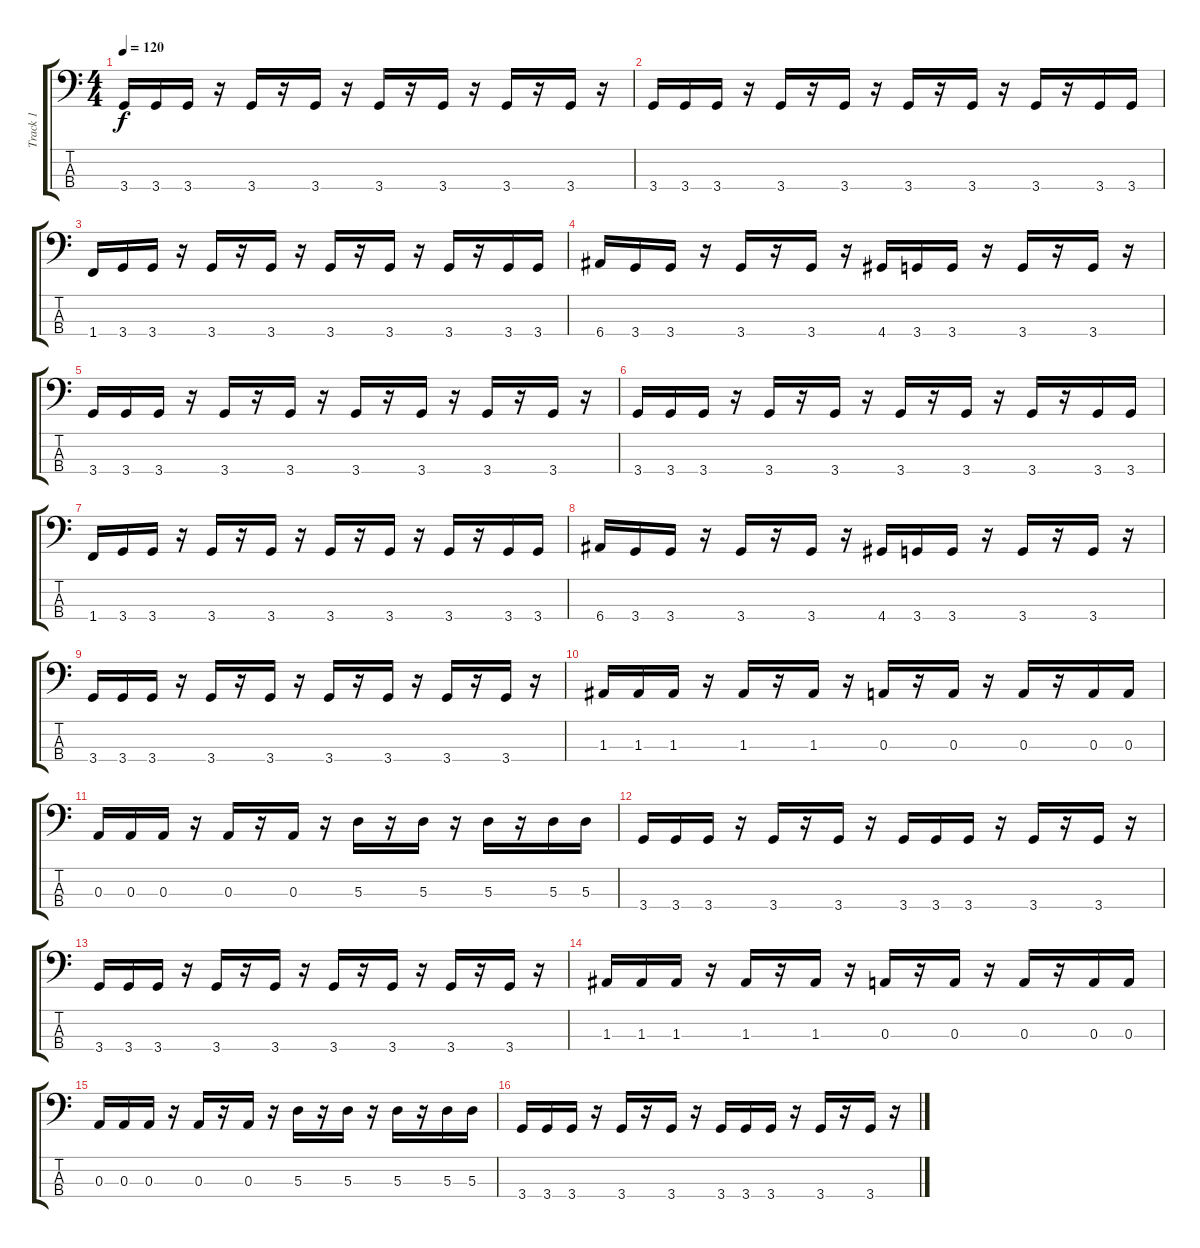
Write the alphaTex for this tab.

\track ("Track 1" "Track 1") {instrument electricbasspick}
\staff {score tabs}
\tuning (G2 D2 A1 E1) {hide}
\ts (4 4)
\tempo 120
\clef f4
\ks c
3.4.16{dy f instrument electricbasspick} 3.4.16 3.4.16 r.16 3.4.16 r.16 3.4.16 r.16 3.4.16 r.16 3.4.16 r.16 3.4.16 r.16 3.4.16 r.16 |
3.4.16 3.4.16 3.4.16 r.16 3.4.16 r.16 3.4.16 r.16 3.4.16 r.16 3.4.16 r.16 3.4.16 r.16 3.4.16 3.4.16 |
1.4.16 3.4.16 3.4.16 r.16 3.4.16 r.16 3.4.16 r.16 3.4.16 r.16 3.4.16 r.16 3.4.16 r.16 3.4.16 3.4.16 |
6.4.16 3.4.16 3.4.16 r.16 3.4.16 r.16 3.4.16 r.16 4.4.16 3.4.16 3.4.16 r.16 3.4.16 r.16 3.4.16 r.16 |
3.4.16 3.4.16 3.4.16 r.16 3.4.16 r.16 3.4.16 r.16 3.4.16 r.16 3.4.16 r.16 3.4.16 r.16 3.4.16 r.16 |
3.4.16 3.4.16 3.4.16 r.16 3.4.16 r.16 3.4.16 r.16 3.4.16 r.16 3.4.16 r.16 3.4.16 r.16 3.4.16 3.4.16 |
1.4.16 3.4.16 3.4.16 r.16 3.4.16 r.16 3.4.16 r.16 3.4.16 r.16 3.4.16 r.16 3.4.16 r.16 3.4.16 3.4.16 |
6.4.16 3.4.16 3.4.16 r.16 3.4.16 r.16 3.4.16 r.16 4.4.16 3.4.16 3.4.16 r.16 3.4.16 r.16 3.4.16 r.16 |
3.4.16 3.4.16 3.4.16 r.16 3.4.16 r.16 3.4.16 r.16 3.4.16 r.16 3.4.16 r.16 3.4.16 r.16 3.4.16 r.16 |
1.3.16 1.3.16 1.3.16 r.16 1.3.16 r.16 1.3.16 r.16 0.3.16 r.16 0.3.16 r.16 0.3.16 r.16 0.3.16 0.3.16 |
0.3.16 0.3.16 0.3.16 r.16 0.3.16 r.16 0.3.16 r.16 5.3.16 r.16 5.3.16 r.16 5.3.16 r.16 5.3.16 5.3.16 |
3.4.16 3.4.16 3.4.16 r.16 3.4.16 r.16 3.4.16 r.16 3.4.16 3.4.16 3.4.16 r.16 3.4.16 r.16 3.4.16 r.16 |
3.4.16 3.4.16 3.4.16 r.16 3.4.16 r.16 3.4.16 r.16 3.4.16 r.16 3.4.16 r.16 3.4.16 r.16 3.4.16 r.16 |
1.3.16 1.3.16 1.3.16 r.16 1.3.16 r.16 1.3.16 r.16 0.3.16 r.16 0.3.16 r.16 0.3.16 r.16 0.3.16 0.3.16 |
0.3.16 0.3.16 0.3.16 r.16 0.3.16 r.16 0.3.16 r.16 5.3.16 r.16 5.3.16 r.16 5.3.16 r.16 5.3.16 5.3.16 |
3.4.16 3.4.16 3.4.16 r.16 3.4.16 r.16 3.4.16 r.16 3.4.16 3.4.16 3.4.16 r.16 3.4.16 r.16 3.4.16 r.16
